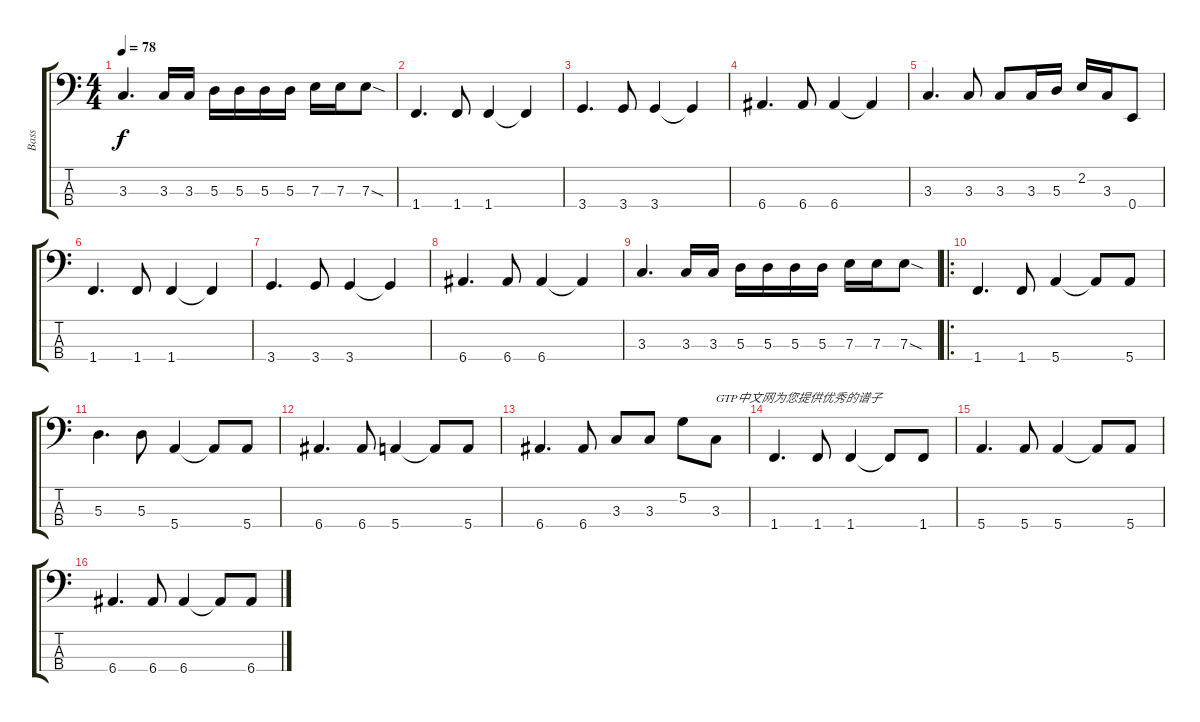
\track ("Bass" "Bass") {instrument electricbassfinger}
\staff {score tabs}
\tuning (G2 D2 A1 E1) {hide}
\ts (4 4)
\tempo 78
\clef f4
\ks c
3.3.4{d dy f} 3.3.16 3.3.16 5.3.16 5.3.16 5.3.16 5.3.16 7.3.16 7.3.16 7.3{sod}.8 |
1.4.4{d} 1.4.8 1.4.4 1.4{t}.4 |
3.4.4{d} 3.4.8 3.4.4 3.4{t}.4 |
6.4.4{d} 6.4.8 6.4.4 6.4{t}.4 |
3.3.4{d} 3.3.8 3.3.8 3.3.16 5.3.16 2.2.16 3.3.16 0.4.8 |
1.4.4{d} 1.4.8 1.4.4 1.4{t}.4 |
3.4.4{d} 3.4.8 3.4.4 3.4{t}.4 |
6.4.4{d} 6.4.8 6.4.4 6.4{t}.4 |
3.3.4{d} 3.3.16 3.3.16 5.3.16 5.3.16 5.3.16 5.3.16 7.3.16 7.3.16 7.3{sod}.8 |
\ro
1.4.4{d} 1.4.8 5.4.4 5.4{t}.8 5.4.8 |
5.3.4{d} 5.3.8 5.4.4 5.4{t}.8 5.4.8 |
6.4.4{d} 6.4.8 5.4.4 5.4{t}.8 5.4.8 |
6.4.4{d} 6.4.8 3.3.8 3.3.8 5.2.8 3.3.8{txt "GTP中文网为您提供优秀的谱子"} |
1.4.4{d} 1.4.8 1.4.4 1.4{t}.8 1.4.8 |
5.4.4{d} 5.4.8 5.4.4 5.4{t}.8 5.4.8 |
6.4.4{d} 6.4.8 6.4.4 6.4{t}.8 6.4.8
